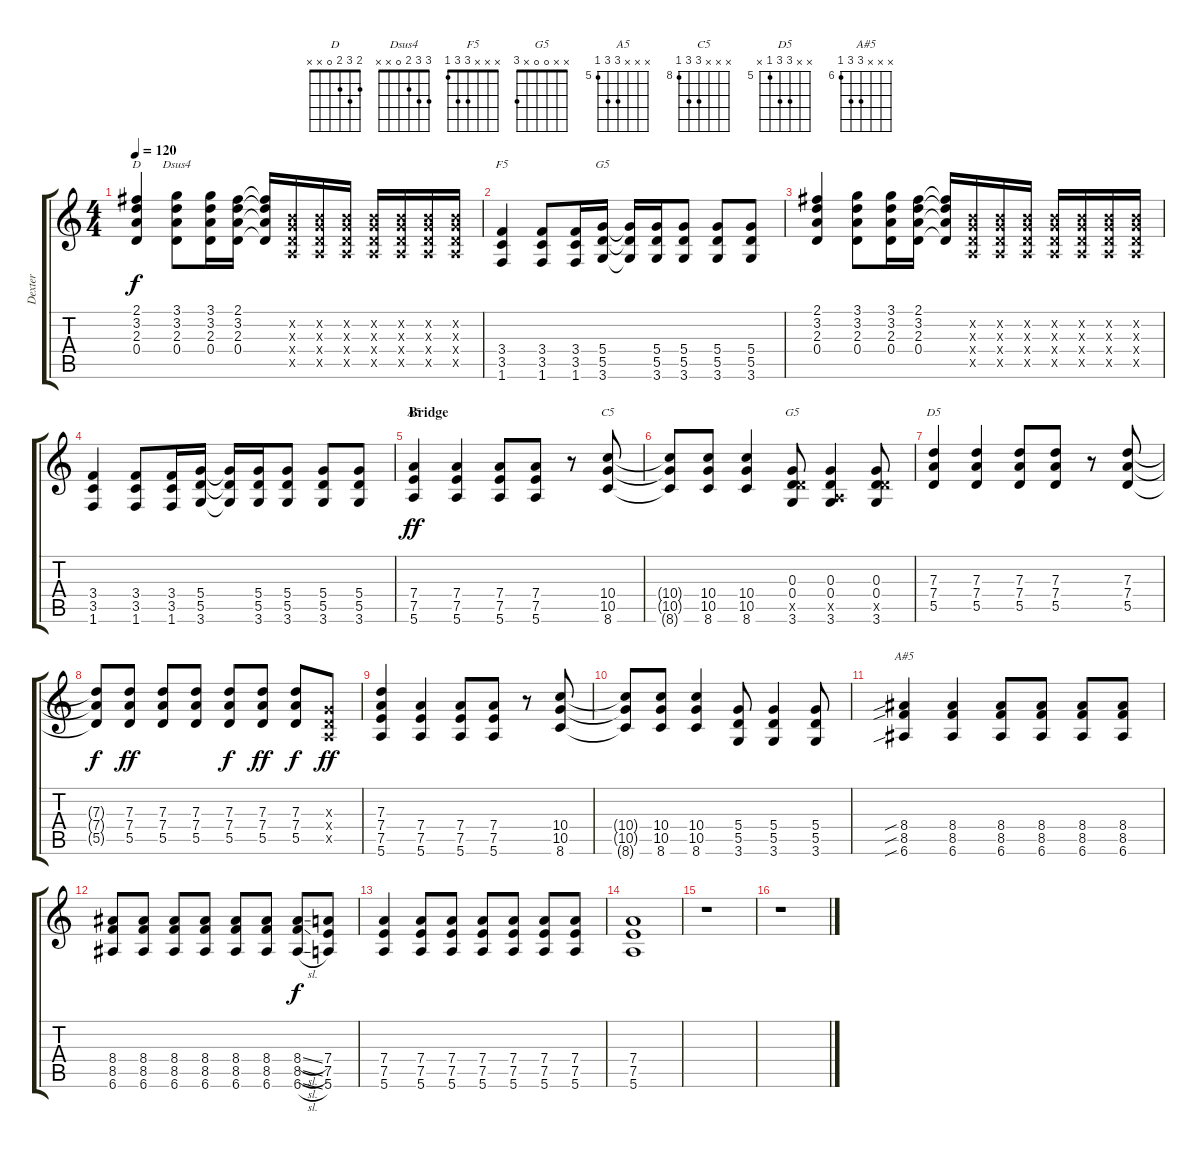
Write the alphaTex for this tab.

\track ("Dexter" "Dexter") {instrument distortionguitar}
\staff {score tabs}
\tuning (E4 B3 G3 D3 A2 E2) {hide}
\chord ("D" 2 3 2 0 x x)
\chord ("Dsus4" 3 3 2 0 x x)
\chord ("F5" x x x 3 3 1)
\chord ("G5" x x x 5 5 3)
\chord ("A5" x x x 7 7 5) {firstfret 5}
\chord ("C5" x x x 10 10 8) {firstfret 8}
\chord ("G5" x x 0 0 x 3)
\chord ("D5" x x 7 7 5 x) {firstfret 5}
\chord ("A#5" x x x 8 8 6) {firstfret 6}
\ts (4 4)
\tempo 120
\clef g2
\ks c
(2.1 3.2 2.3 0.4).4{ch "D" dy f} (3.1 3.2 2.3 0.4).8{ch "Dsus4"} (3.1 3.2 2.3 0.4).16 (2.1 3.2 2.3 0.4).16 (2.1{t} 3.2{t} 2.3{t} 0.4{t}).16 (0.2{x} 0.3{x} 0.4{x} 0.5{x}).16 (0.2{x} 0.3{x} 0.4{x} 0.5{x}).16 (0.2{x} 0.3{x} 0.4{x} 0.5{x}).16 (0.2{x} 0.3{x} 0.4{x} 0.5{x}).16 (0.2{x} 0.3{x} 0.4{x} 0.5{x}).16 (0.2{x} 0.3{x} 0.4{x} 0.5{x}).16 (0.2{x} 0.3{x} 0.4{x} 0.5{x}).16 |
(3.4 3.5 1.6).4{ch "F5"} (3.4 3.5 1.6).8 (3.4 3.5 1.6).16 (5.4 5.5 3.6).16{ch "G5"} (5.4{t} 5.5{t} 3.6{t}).16 (5.4 5.5 3.6).16 (5.4 5.5 3.6).8 (5.4 5.5 3.6).8 (5.4 5.5 3.6).8 |
(2.1 3.2 2.3 0.4).4 (3.1 3.2 2.3 0.4).8 (3.1 3.2 2.3 0.4).16 (2.1 3.2 2.3 0.4).16 (2.1{t} 3.2{t} 2.3{t} 0.4{t}).16 (0.2{x} 0.3{x} 0.4{x} 0.5{x}).16 (0.2{x} 0.3{x} 0.4{x} 0.5{x}).16 (0.2{x} 0.3{x} 0.4{x} 0.5{x}).16 (0.2{x} 0.3{x} 0.4{x} 0.5{x}).16 (0.2{x} 0.3{x} 0.4{x} 0.5{x}).16 (0.2{x} 0.3{x} 0.4{x} 0.5{x}).16 (0.2{x} 0.3{x} 0.4{x} 0.5{x}).16 |
(3.4 3.5 1.6).4 (3.4 3.5 1.6).8 (3.4 3.5 1.6).16 (5.4 5.5 3.6).16 (5.4{t} 5.5{t} 3.6{t}).16 (5.4 5.5 3.6).16 (5.4 5.5 3.6).8 (5.4 5.5 3.6).8 (5.4 5.5 3.6).8 |
\section ("" "Bridge")
(7.4 7.5 5.6).4{ch "A5" dy ff volume 15 balance 8} (7.4 7.5 5.6).4 (7.4 7.5 5.6).8 (7.4 7.5 5.6).8 r.8 (10.4 10.5 8.6).8{ch "C5"} |
(10.4{t} 10.5{t} 8.6{t}).8 (10.4 10.5 8.6).8 (10.4 10.5 8.6).4 (0.3 0.4 5.5{x} 3.6).8{ch "G5"} (0.3 0.4 0.5{x} 3.6).4 (0.3 0.4 5.5{x} 3.6).8 |
(7.3 7.4 5.5).4{ch "D5"} (7.3 7.4 5.5).4 (7.3 7.4 5.5).8 (7.3 7.4 5.5).8 r.8 (7.3 7.4 5.5).8 |
(7.3{t} 7.4{t} 5.5{t}).8{dy f} (7.3 7.4 5.5).8{dy ff} (7.3 7.4 5.5).8 (7.3 7.4 5.5).8 (7.3 7.4 5.5).8{dy f} (7.3 7.4 5.5).8{dy ff} (7.3 7.4 5.5).8{dy f} (0.3{x} 0.4{x} 0.5{x}).8{dy ff} |
(7.3 7.4 7.5 5.6).4{volume 14 balance 8} (7.4 7.5 5.6).4 (7.4 7.5 5.6).8 (7.4 7.5 5.6).8 r.8 (10.4 10.5 8.6).8 |
(10.4{t} 10.5{t} 8.6{t}).8 (10.4 10.5 8.6).8 (10.4 10.5 8.6).4 (5.4 5.5 3.6).8 (5.4 5.5 3.6).4 (5.4 5.5 3.6).8 |
(8.4{sib} 8.5{sib} 6.6{sib}).4{ch "A#5"} (8.4 8.5 6.6).4 (8.4 8.5 6.6).8 (8.4 8.5 6.6).8 (8.4 8.5 6.6).8 (8.4 8.5 6.6).8 |
(8.4 8.5 6.6).8 (8.4 8.5 6.6).8 (8.4 8.5 6.6).8 (8.4 8.5 6.6).8 (8.4 8.5 6.6).8 (8.4 8.5 6.6).8 (8.4{sl} 8.5{sl} 6.6{sl}).8{dy f} (7.4 7.5 5.6).8 |
(7.4 7.5 5.6).4 (7.4 7.5 5.6).8 (7.4 7.5 5.6).8 (7.4 7.5 5.6).8 (7.4 7.5 5.6).8 (7.4 7.5 5.6).8 (7.4 7.5 5.6).8 |
(7.4 7.5 5.6).1 |
r.1 |
r.1{volume 11 balance 12 instrument distortionguitar}
